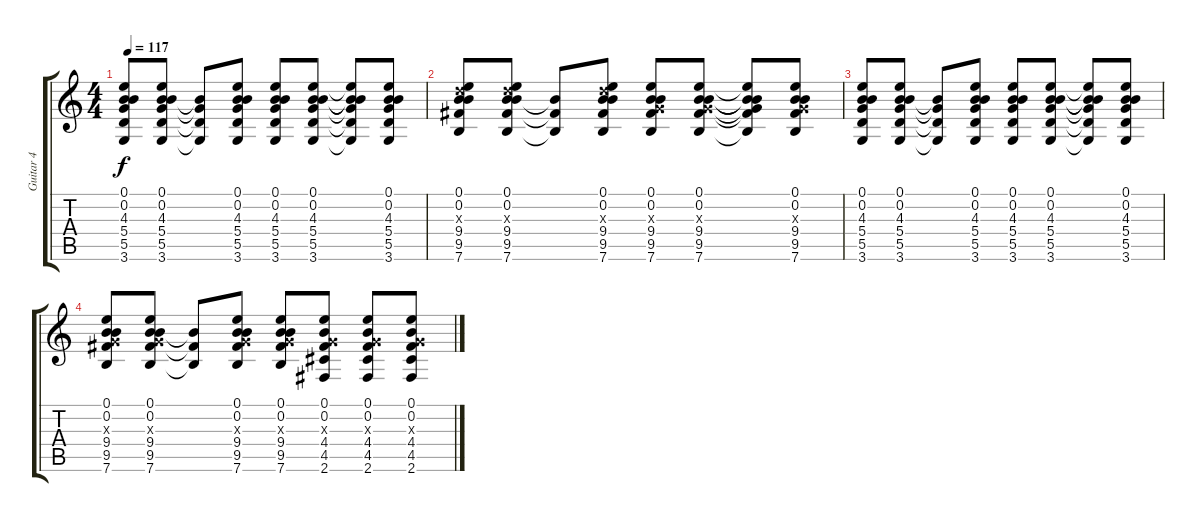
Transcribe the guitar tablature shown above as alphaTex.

\track ("Guitar 4" "Guitar 4") {instrument acousticguitarsteel}
\staff {score tabs}
\tuning (E4 B3 G3 D3 A2 E2) {hide}
\ts (4 4)
\tempo 117
\clef g2
\ks c
(0.1 0.2 4.3 5.4 5.5 3.6).8{dy f} (0.1 0.2 4.3 5.4 5.5 3.6).8 (4.3{t} 5.4{t} 5.5{t} 3.6{t}).8 (0.1 0.2 4.3 5.4 5.5 3.6).8 (0.1 0.2 4.3 5.4 5.5 3.6).8 (0.1 0.2 4.3 5.4 5.5 3.6).8 (0.1{t} 0.2{t} 4.3{t} 5.4{t} 5.5{t} 3.6{t}).8 (0.1 0.2 4.3 5.4 5.5 3.6).8 |
(0.1 0.2 7.3{x} 9.4 9.5 7.6).8 (0.1 0.2 7.3{x} 9.4 9.5 7.6).8 (9.4{t} 9.5{t} 7.6{t}).8 (0.1 0.2 7.3{x} 9.4 9.5 7.6).8 (0.1 0.2 0.3{x} 9.4 9.5 7.6).8 (0.1 0.2 0.3{x} 9.4 9.5 7.6).8 (0.1{t} 0.2{t} 0.3{t} 9.4{t} 9.5{t} 7.6{t}).8 (0.1 0.2 0.3{x} 9.4 9.5 7.6).8 |
(0.1 0.2 4.3 5.4 5.5 3.6).8 (0.1 0.2 4.3 5.4 5.5 3.6).8 (4.3{t} 5.4{t} 5.5{t} 3.6{t}).8 (0.1 0.2 4.3 5.4 5.5 3.6).8 (0.1 0.2 4.3 5.4 5.5 3.6).8 (0.1 0.2 4.3 5.4 5.5 3.6).8 (0.1{t} 0.2{t} 4.3{t} 5.4{t} 5.5{t} 3.6{t}).8 (0.1 0.2 4.3 5.4 5.5 3.6).8 |
(0.1 0.2 0.3{x} 9.4 9.5 7.6).8 (0.1 0.2 0.3{x} 9.4 9.5 7.6).8 (9.4{t} 9.5{t} 7.6{t}).8 (0.1 0.2 0.3{x} 9.4 9.5 7.6).8 (0.1 0.2 0.3{x} 9.4 9.5 7.6).8 (0.1 0.2 0.3{x} 4.4 4.5 2.6).8 (0.1 0.2 0.3{x} 4.4 4.5 2.6).8 (0.1 0.2 0.3{x} 4.4 4.5 2.6).8
